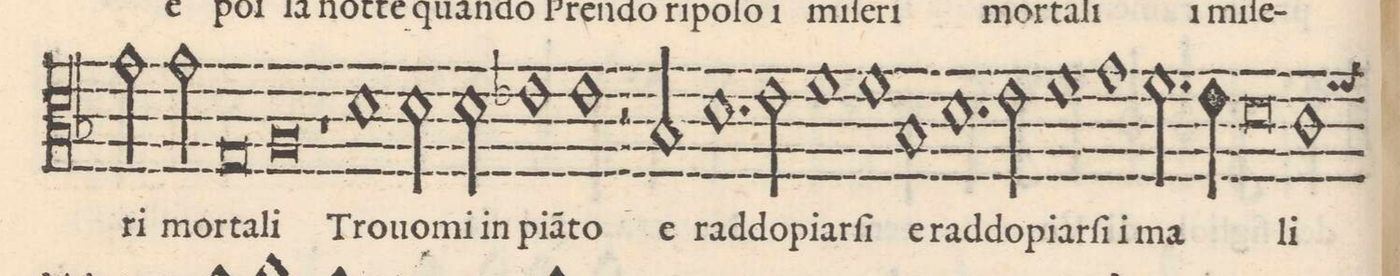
**kern	**text
*I"TENORE	*
*clefC3	*
*k[b-]	*
*met(C|)	*
*M4/2	*
2g\	-ri
2g\	mor-
0G	-ta-
=17-	=17-
0A	-li
=18-	=18-
1r	.
=19-	=19-
1d	Tro-
2d\	-uo-
2d\	mi in
=20-	=20-
1e-X	piã(n)-
1e-	-to
=21-	=21-
2r	.
2B-/	e
1.d	rad-
=22-	=22-
2eny\	-do-
1f	-piar-
=23-	=23-
1f	-ſi
1B-	e
=24-	=24-
1.d	rad-
2e\	-do-
=25-	=25-
1f	-piar-
1g	ſi i
=26-	=26-
2.f\	ma-
4e\	.
0d	.
=27-	=27-
1cny	-li
=28-	=28-
*-	*-
